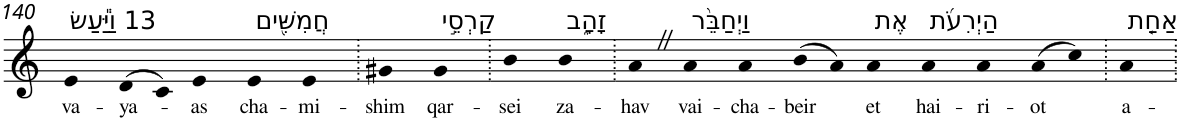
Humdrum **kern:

**kern	**text
*part1	*part1
*staff1	*staff1
*I"Piano	*
*I'Pno	*
!!LO:PB:g=z
*clefG2	*
*k[]	*
=140	=140
!LO:TX:a:t=13 וַיַּ֕עַשׂ	!
!	!LO:LY:b
4e	va-
!	!LO:LY:b
(>8d	-ya-
8c)	.
!	!LO:LY:b
4e	-as
!LO:TX:a:t=חֲמִשִּׁ֖ים	!
!	!LO:LY:b
4e	cha-
!	!LO:LY:b
4e	-mi-
=141.	=141.
!	!LO:LY:b
4g#X	-shim
!LO:TX:a:t=קַרְסֵ֣י	!
!	!LO:LY:b
4g#	qar-
=142.	=142.
!	!LO:LY:b
4b	-sei
!LO:TX:a:t=זָהָ֑ב	!
!	!LO:LY:b
4b	za-
=143.	=143.
!	!LO:LY:b
4aZ	-hav
!LO:TX:a:t=וַיְחַבֵּ֨ר	!
!	!LO:LY:b
4a	vai-
!	!LO:LY:b
4a	-cha-
!	!LO:LY:b
(>8b	-beir
8a)	.
!LO:TX:a:t=אֶת	!
!	!LO:LY:b
4a	et
!LO:TX:a:t=הַיְרִעֹ֜ת	!
!	!LO:LY:b
4a	hai-
!	!LO:LY:b
4a	-ri-
!	!LO:LY:b
(>8a	-ot
8cc)	.
=144.	=144.
!LO:TX:a:t=אַחַ֤ת	!
!	!LO:LY:b
4a	a-
=.	=.
*-	*-
